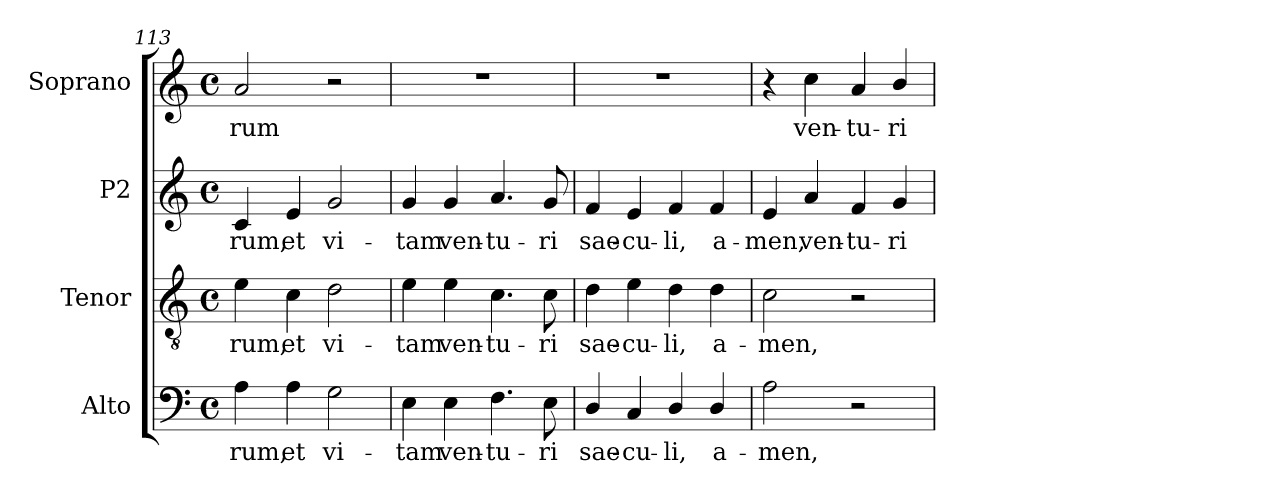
**kern	**text	**kern	**text	**kern	**text	**kern	**text
*part4	*part4	*part3	*part3	*part2	*part2	*part1	*part1
*staff4	*staff4	*staff3	*staff3	*staff2	*staff2	*staff1	*staff1
*I"Alto	*	*I"Tenor	*	*I"P2	*	*I"Soprano	*
*I'A.	*	*I'T.	*	*	*	*I'S.	*
*clefF4	*	*clefGv2	*	*clefG2	*	*clefG2	*
*	*	*ITrd7c12	*	*	*	*	*
*k[]	*	*k[]	*	*k[]	*	*k[]	*
*C:	*	*C:	*	*C:	*	*C:	*
*M4/4	*	*M4/4	*	*M4/4	*	*M4/4	*
*met(c)	*	*met(c)	*	*met(c)	*	*met(c)	*
=113	=113	=113	=113	=113	=113	=113	=113
!	!LO:LY:b:color=#000000	!	!	!	!	!	!
!	!	!	!LO:LY:b:color=#000000	!	!	!	!
!	!	!	!	!	!LO:LY:b:color=#000000	!	!
!	!	!	!	!	!	!	!LO:LY:b:color=#000000
4Ai\	-rum,	4Ei\	-rum,	4ci/	-rum,	2ai/	-rum
!	!LO:LY:b:color=#000000	!	!	!	!	!	!
!	!	!	!LO:LY:b:color=#000000	!	!	!	!
!	!	!	!	!	!LO:LY:b:color=#000000	!	!
4Ai\	et	4Ci\	et	4ei/	et	.	.
!	!LO:LY:b:color=#000000	!	!	!	!	!	!
!	!	!	!LO:LY:b:color=#000000	!	!	!	!
!	!	!	!	!	!LO:LY:b:color=#000000	!	!
2Gi\	vi-	2Di\	vi-	2gi/	vi-	2r	.
=114	=114	=114	=114	=114	=114	=114	=114
!	!LO:LY:b:color=#000000	!	!	!	!	!	!
!	!	!	!LO:LY:b:color=#000000	!	!	!	!
!	!	!	!	!	!LO:LY:b:color=#000000	!	!
4Ei\	-tam	4Ei\	-tam	4gi/	-tam	1r	.
!	!LO:LY:b:color=#000000	!	!	!	!	!	!
!	!	!	!LO:LY:b:color=#000000	!	!	!	!
!	!	!	!	!	!LO:LY:b:color=#000000	!	!
4Ei\	ven-	4Ei\	ven-	4gi/	ven-	.	.
!	!LO:LY:b:color=#000000	!	!	!	!	!	!
!	!	!	!LO:LY:b:color=#000000	!	!	!	!
!	!	!	!	!	!LO:LY:b:color=#000000	!	!
4.Fi\	-tu-	4.Ci\	-tu-	4.ai/	-tu-	.	.
!	!LO:LY:b:color=#000000	!	!	!	!	!	!
!	!	!	!LO:LY:b:color=#000000	!	!	!	!
!	!	!	!	!	!LO:LY:b:color=#000000	!	!
8Ei\	-ri	8Ci\	-ri	8gi/	-ri	.	.
=115	=115	=115	=115	=115	=115	=115	=115
!	!LO:LY:b:color=#000000	!	!	!	!	!	!
!	!	!	!LO:LY:b:color=#000000	!	!	!	!
!	!	!	!	!	!LO:LY:b:color=#000000	!	!
4Di/	sae-	4Di\	sae-	4fi/	sae-	1r	.
!	!LO:LY:b:color=#000000	!	!	!	!	!	!
!	!	!	!LO:LY:b:color=#000000	!	!	!	!
!	!	!	!	!	!LO:LY:b:color=#000000	!	!
4Ci/	-cu-	4Ei\	-cu-	4ei/	-cu-	.	.
!	!LO:LY:b:color=#000000	!	!	!	!	!	!
!	!	!	!LO:LY:b:color=#000000	!	!	!	!
!	!	!	!	!	!LO:LY:b:color=#000000	!	!
4Di/	-li,	4Di\	-li,	4fi/	-li,	.	.
!	!LO:LY:b:color=#000000	!	!	!	!	!	!
!	!	!	!LO:LY:b:color=#000000	!	!	!	!
!	!	!	!	!	!LO:LY:b:color=#000000	!	!
4Di/	a-	4Di\	a-	4fi/	a-	.	.
=116	=116	=116	=116	=116	=116	=116	=116
!	!LO:LY:b:color=#000000	!	!	!	!	!	!
!	!	!	!LO:LY:b:color=#000000	!	!	!	!
!	!	!	!	!	!LO:LY:b:color=#000000	!	!
2Ai\	-men,	2Ci\	-men,	4ei/	-men,	4r	.
!	!	!	!	!	!LO:LY:b:color=#000000	!	!
!	!	!	!	!	!	!	!LO:LY:b:color=#000000
.	.	.	.	4ai/	ven-	4cci\	ven-
!	!	!	!	!	!LO:LY:b:color=#000000	!	!
!	!	!	!	!	!	!	!LO:LY:b:color=#000000
2r	.	2r	.	4fi/	-tu-	4ai/	-tu-
!	!	!	!	!	!LO:LY:b:color=#000000	!	!
!	!	!	!	!	!	!	!LO:LY:b:color=#000000
.	.	.	.	4gi/	-ri-	4bi/	-ri-
=	=	=	=	=	=	=	=
*-	*-	*-	*-	*-	*-	*-	*-
